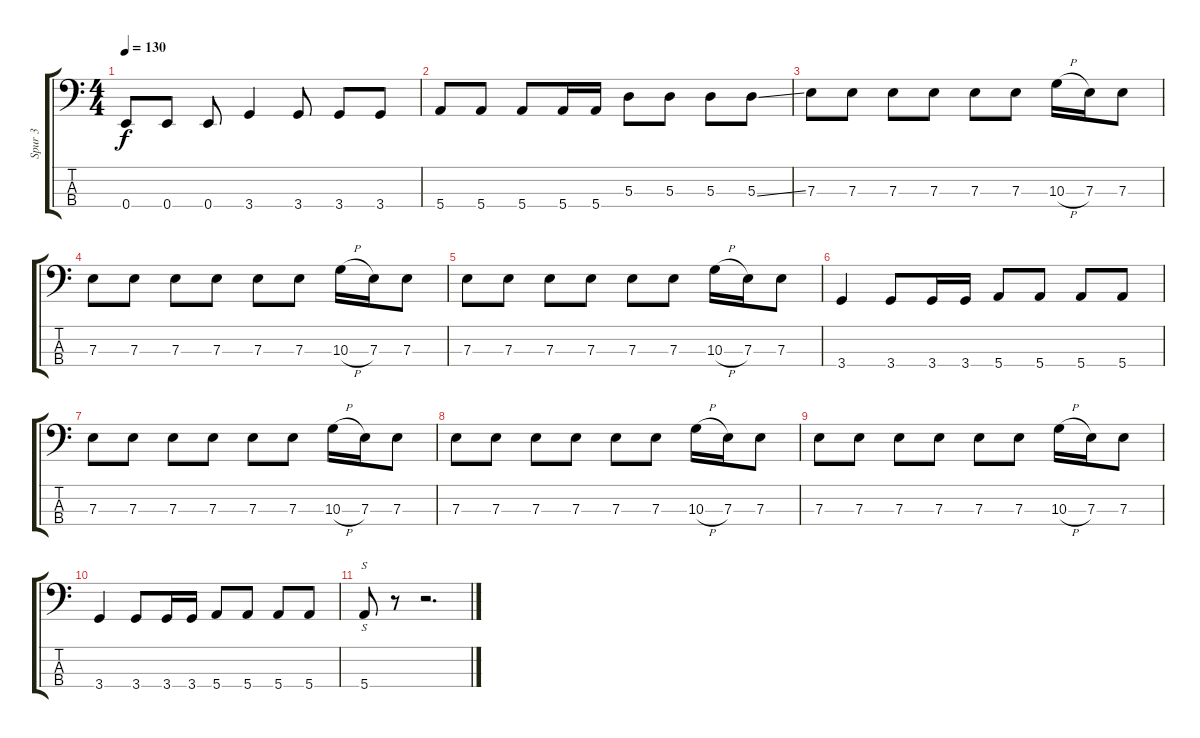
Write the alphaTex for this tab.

\track ("Spur 3" "Spur 3") {instrument electricbassfinger}
\staff {score tabs}
\tuning (G2 D2 A1 E1) {hide}
\ts (4 4)
\tempo 130
\clef f4
\ks c
0.4.8{dy f instrument electricbassfinger} 0.4.8 0.4.8 3.4.4 3.4.8 3.4.8 3.4.8 |
5.4.8 5.4.8 5.4.8 5.4.16 5.4.16 5.3.8 5.3.8 5.3.8 5.3{ss}.8 |
7.3.8 7.3.8 7.3.8 7.3.8 7.3.8 7.3.8 10.3{h}.16 7.3.16 7.3.8 |
7.3.8 7.3.8 7.3.8 7.3.8 7.3.8 7.3.8 10.3{h}.16 7.3.16 7.3.8 |
7.3.8 7.3.8 7.3.8 7.3.8 7.3.8 7.3.8 10.3{h}.16 7.3.16 7.3.8 |
3.4.4 3.4.8 3.4.16 3.4.16 5.4.8 5.4.8 5.4.8 5.4.8 |
7.3.8 7.3.8 7.3.8 7.3.8 7.3.8 7.3.8 10.3{h}.16 7.3.16 7.3.8 |
7.3.8 7.3.8 7.3.8 7.3.8 7.3.8 7.3.8 10.3{h}.16 7.3.16 7.3.8 |
7.3.8 7.3.8 7.3.8 7.3.8 7.3.8 7.3.8 10.3{h}.16 7.3.16 7.3.8 |
3.4.4 3.4.8 3.4.16 3.4.16 5.4.8 5.4.8 5.4.8 5.4.8 |
5.4.8{s instrument slapbass1} r.8 r.2{d}
